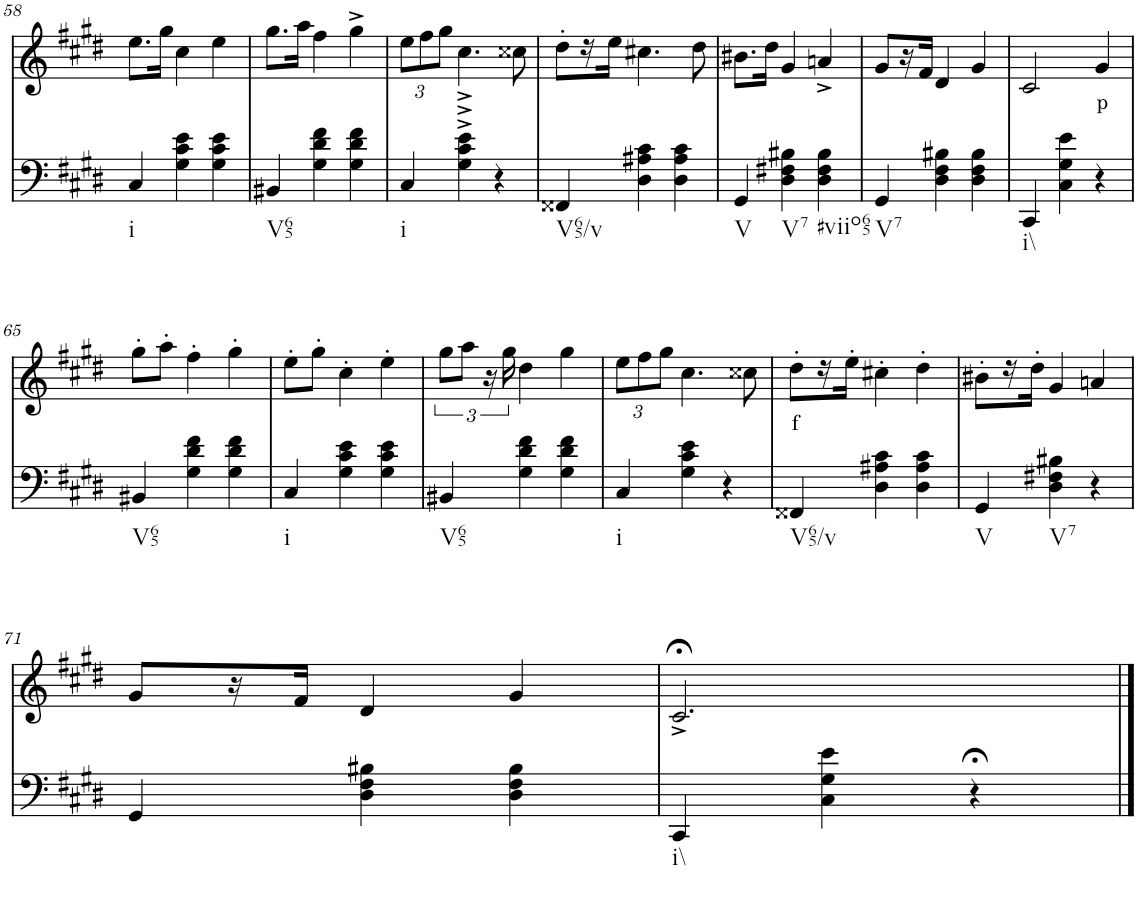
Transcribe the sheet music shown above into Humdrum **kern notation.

**kern	**kern	**text
*part2	*part1	*part1
*staff2	*staff1	*staff1
*I"piano	*I"piano	*
*I'Pno	*I'Pno	*
!!LO:PB:g=z
*clefF4	*clefG2	*
*k[f#c#g#d#]	*k[f#c#g#d#]	*
*c#:	*c#:	*
*M3/4	*M3/4	*
=58	=58	=58
!LO:TX:b:t=i	!	!
4C#/	8.ee\L	.
.	16gg#\Jk	.
4G#\ 4c#\ 4e\	4cc#\	.
4G#\ 4c#\ 4e\	4ee\	.
=59	=59	=59
!LO:TX:b:t=V65	!	!
4BB#X/	8.gg#\L	.
.	16aa\Jk	.
4G#\ 4d#\ 4f#\	4ff#\	.
4G#\ 4d#\ 4f#\	4gg#^\	.
=60	=60	=60
*	*Xbrackettup	*
!LO:TX:b:t=i	!	!
4C#/	12ee\L	.
.	12ff#\	.
.	12gg#\J	.
4G#\^ 4c#\^ 4e\^	4.cc#\	.
4r	.	.
.	8cc##X\	.
=61	=61	=61
!LO:TX:b:t=V65/v	!	!
4FF##X/	8dd#'\L	.
.	16r	.
.	16ee\JJ	.
4D#\ 4A#X\ 4c#\	4.cc#X\	.
4D#\ 4A#\ 4c#\	.	.
.	8dd#\	.
=62	=62	=62
!LO:TX:b:t=V	!	!
4GG#/	8.b#X\L	.
.	16dd#\Jk	.
!LO:TX:b:t=V7	!	!
4D#\ 4F#X\ 4B#X\	4g#/	.
!LO:TX:b:t=#viio65	!	!
4D#\ 4F#\ 4B#\	4an^/	.
=63	=63	=63
!LO:TX:b:t=V7	!	!
4GG#/	8g#/L	.
.	16r	.
.	16f#/JJ	.
4D#\ 4F#\ 4B#X\	4d#/	.
4D#\ 4F#\ 4B#\	4g#/	.
=64	=64	=64
!LO:TX:b:t=i\\	!	!
4CC#/	2c#/	.
4C#\ 4G#\ 4e\	.	.
!	!	!LO:LY:b
4r	4g#/	p
!!LO:LB:g=z
=65	=65	=65
!LO:TX:b:t=V65	!	!
4BB#X/	8gg#'\L	.
.	8aa'\J	.
4G#\ 4d#\ 4f#\	4ff#'\	.
4G#\ 4d#\ 4f#\	4gg#'\	.
=66	=66	=66
!LO:TX:b:t=i	!	!
4C#/	8ee'\L	.
.	8gg#'\J	.
4G#\ 4c#\ 4e\	4cc#'\	.
4G#\ 4c#\ 4e\	4ee'\	.
=67	=67	=67
*	*brackettup	*
!LO:TX:b:t=V65	!	!
4BB#X/	12gg#\L	.
.	12aa\J	.
.	24r	.
.	24gg#\	.
4G#\ 4d#\ 4f#\	4dd#\	.
4G#\ 4d#\ 4f#\	4gg#\	.
=68	=68	=68
*	*Xbrackettup	*
!LO:TX:b:t=i	!	!
4C#/	12ee\L	.
.	12ff#\	.
.	12gg#\J	.
4G#\ 4c#\ 4e\	4.cc#\	.
4r	.	.
.	8cc##X\	.
=69	=69	=69
!LO:TX:b:t=V65/v	!	!
!	!	!LO:LY:b
4FF##X/	8dd#'\L	f
.	16r	.
.	16ee'\JJ	.
4D#\ 4A#X\ 4c#\	4cc#X'\	.
4D#\ 4A#\ 4c#\	4dd#'\	.
=70	=70	=70
!LO:TX:b:t=V	!	!
4GG#/	8b#X'\L	.
.	16r	.
.	16dd#'\JJ	.
!LO:TX:b:t=V7	!	!
4D#\ 4F#X\ 4B#X\	4g#/	.
4r	4an/	.
!!LO:LB:g=z
=71	=71	=71
4GG#/	8g#/L	.
.	16r	.
.	16f#/JJ	.
4D#\ 4F#\ 4B#X\	4d#/	.
4D#\ 4F#\ 4B#\	4g#/	.
=72	=72	=72
!LO:TX:b:t=i\\	!	!
4CC#/	2.c#;<^/	.
4C#\ 4G#\ 4e\	.	.
4r;<	.	.
==	==	==
*-	*-	*-
